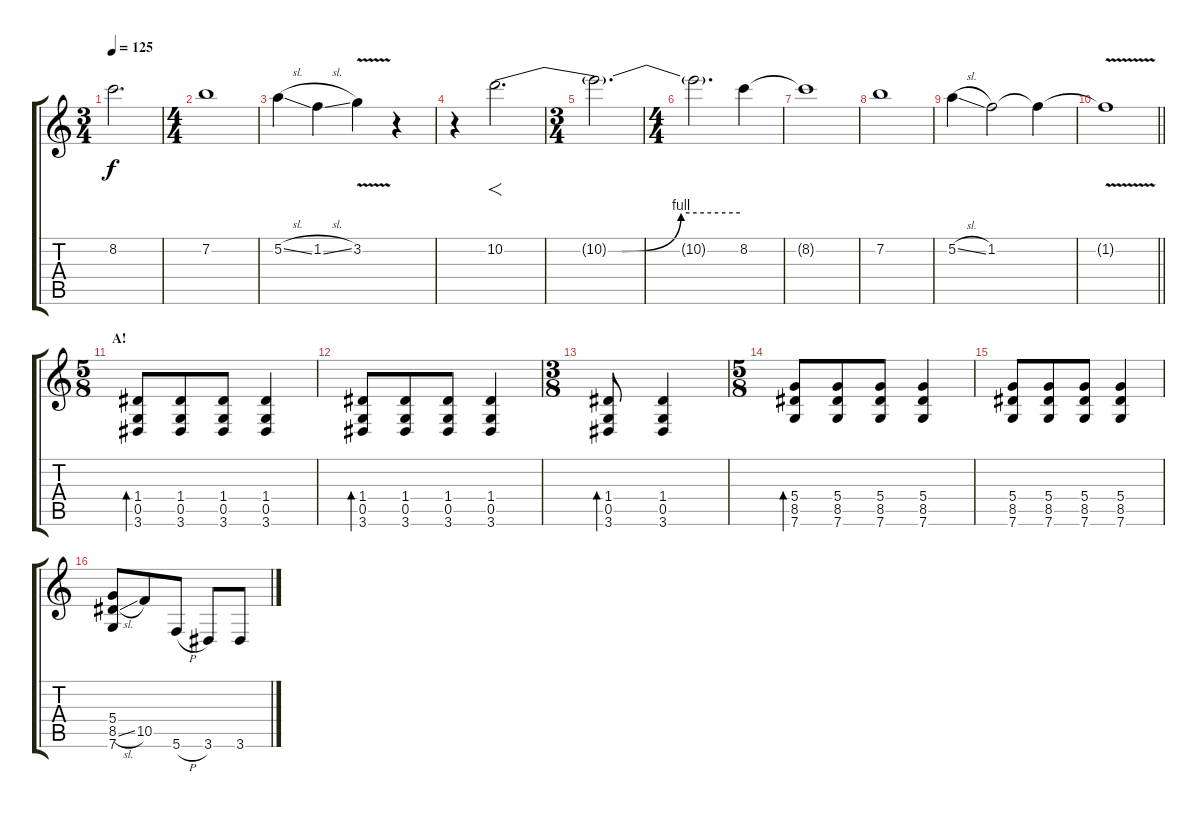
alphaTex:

\track "" {instrument electricguitarmuted}
\staff {score tabs}
\tuning (G4 E4 A3 D3 G2 C2) {hide}
\ts (3 4)
\tempo 125
\clef g2
\ks c
8.2{t}.2{d dy f} |
\ts (4 4)
7.2.1 |
5.2{sl}.4 1.2{sl}.4 3.2{v}.4 r.4 |
r.4 10.2{be (custom 0 0 15 0 30 0 45 4 60 4)}.2{f d} |
\ts (3 4)
10.2{t}.2{d} |
\ts (4 4)
10.2{t}.2{d} 8.2.4 |
8.2{t}.1 |
7.2.1 |
5.2{sl}.4 1.2.2 1.2{t}.4 |
\barLineRight lightlight
1.2{v t}.1 |
\ts (5 8)
\section ("" "A!")
(1.4 0.5 3.6).8{bd 240} (1.4 0.5 3.6).8 (1.4 0.5 3.6).8 (1.4 0.5 3.6).4 |
(1.4 0.5 3.6).8{bd 240} (1.4 0.5 3.6).8 (1.4 0.5 3.6).8 (1.4 0.5 3.6).4 |
\ts (3 8)
(1.4 0.5 3.6).8{bd 240} (1.4 0.5 3.6).4 |
\ts (5 8)
(5.4 8.5 7.6).8{bd 240} (5.4 8.5 7.6).8 (5.4 8.5 7.6).8 (5.4 8.5 7.6).4 |
(5.4 8.5 7.6).8 (5.4 8.5 7.6).8 (5.4 8.5 7.6).8 (5.4 8.5 7.6).4 |
(5.4 8.5{sl} 7.6).8 10.5.8 5.6{h}.8 3.6.8 3.6.8
